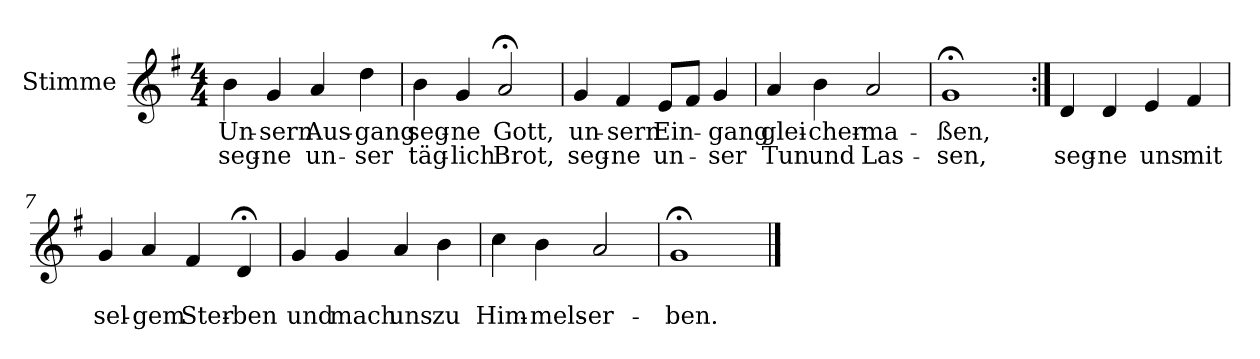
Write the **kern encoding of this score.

**kern	**text	**text
*part1	*part1	*part1
*staff1	*staff1	*staff1
*I"Stimme	*	*
*I'St.	*	*
*clefG2	*	*
*k[f#]	*	*
*M4/4	*	*
=1	=1	=1
!	!LO:LY:b	!LO:LY:b
4b\	Un-	seg-
!	!LO:LY:b	!LO:LY:b
4g/	-sern	-ne
!	!LO:LY:b	!LO:LY:b
4a/	Aus-	un-
!	!LO:LY:b	!LO:LY:b
4dd\	-gang	-ser
=2	=2	=2
!	!LO:LY:b	!LO:LY:b
4b\	seg-	täg-
!	!LO:LY:b	!LO:LY:b
4g/	-ne	-lich
!	!LO:LY:b	!LO:LY:b
2a;</	Gott,	Brot,
=3	=3	=3
!	!LO:LY:b	!LO:LY:b
4g/	un-	seg-
!	!LO:LY:b	!LO:LY:b
4f#/	-sern	-ne
!	!LO:LY:b	!LO:LY:b
8e/L	Ein-	un-
8f#/J	.	.
!	!LO:LY:b	!LO:LY:b
4g/	-gang	-ser
=4	=4	=4
!	!LO:LY:b	!LO:LY:b
4a/	glei-	Tun
!	!LO:LY:b	!LO:LY:b
4b\	-cher-	und
!	!LO:LY:b	!LO:LY:b
2a/	-ma-	Las-
=5	=5	=5
!	!LO:LY:b	!LO:LY:b
1g;<	-ßen,	-sen,
=6:|!	=6:|!	=6:|!
!	!	!LO:LY:b
4d/	.	seg-
!	!	!LO:LY:b
4d/	.	-ne
!	!	!LO:LY:b
4e/	.	uns
!	!	!LO:LY:b
4f#/	.	mit
!!LO:LB:g=z
=7	=7	=7
!	!	!LO:LY:b
4g/	.	sel-
!	!	!LO:LY:b
4a/	.	-gem
!	!	!LO:LY:b
4f#/	.	Ster-
!	!	!LO:LY:b
4d;</	.	-ben
=8	=8	=8
!	!	!LO:LY:b
4g/	.	und
!	!	!LO:LY:b
4g/	.	mach
!	!	!LO:LY:b
4a/	.	uns
!	!	!LO:LY:b
4b\	.	zu
=9	=9	=9
!	!	!LO:LY:b
4cc\	.	Him-
!	!	!LO:LY:b
4b\	.	-mels-
!	!	!LO:LY:b
2a/	.	-er-
=10	=10	=10
!	!	!LO:LY:b
1g;<	.	-ben.
==	==	==
*-	*-	*-
